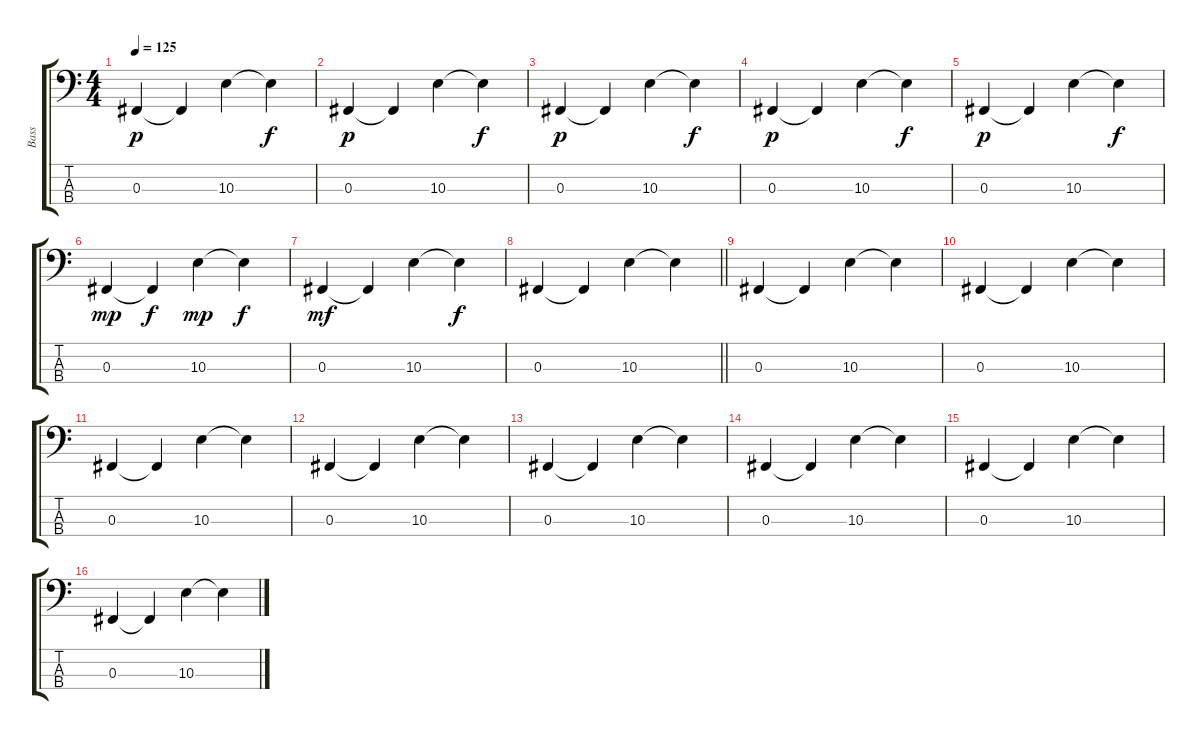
\track ("Bass" "Bass") {instrument electricbassfinger}
\staff {score tabs}
\tuning (E2 B1 Gb1 B0) {hide}
\ts (4 4)
\tempo 125
\clef f4
\ks c
0.3.4{dy p} 0.3{t}.4 10.3.4 10.3{t}.4{dy f} |
0.3.4{dy p} 0.3{t}.4 10.3.4 10.3{t}.4{dy f} |
0.3.4{dy p} 0.3{t}.4 10.3.4 10.3{t}.4{dy f} |
0.3.4{dy p} 0.3{t}.4 10.3.4 10.3{t}.4{dy f} |
0.3.4{dy p} 0.3{t}.4 10.3.4 10.3{t}.4{dy f} |
0.3.4{dy mp} 0.3{t}.4{dy f} 10.3.4{dy mp} 10.3{t}.4{dy f} |
0.3.4{dy mf} 0.3{t}.4 10.3.4 10.3{t}.4{dy f} |
\barLineRight lightlight
0.3.4 0.3{t}.4 10.3.4 10.3{t}.4 |
\section ("" "")
0.3.4 0.3{t}.4 10.3.4 10.3{t}.4 |
0.3.4 0.3{t}.4 10.3.4 10.3{t}.4 |
0.3.4 0.3{t}.4 10.3.4 10.3{t}.4 |
0.3.4 0.3{t}.4 10.3.4 10.3{t}.4 |
0.3.4 0.3{t}.4 10.3.4 10.3{t}.4 |
0.3.4 0.3{t}.4 10.3.4 10.3{t}.4 |
0.3.4 0.3{t}.4 10.3.4 10.3{t}.4 |
0.3.4 0.3{t}.4 10.3.4 10.3{t}.4
